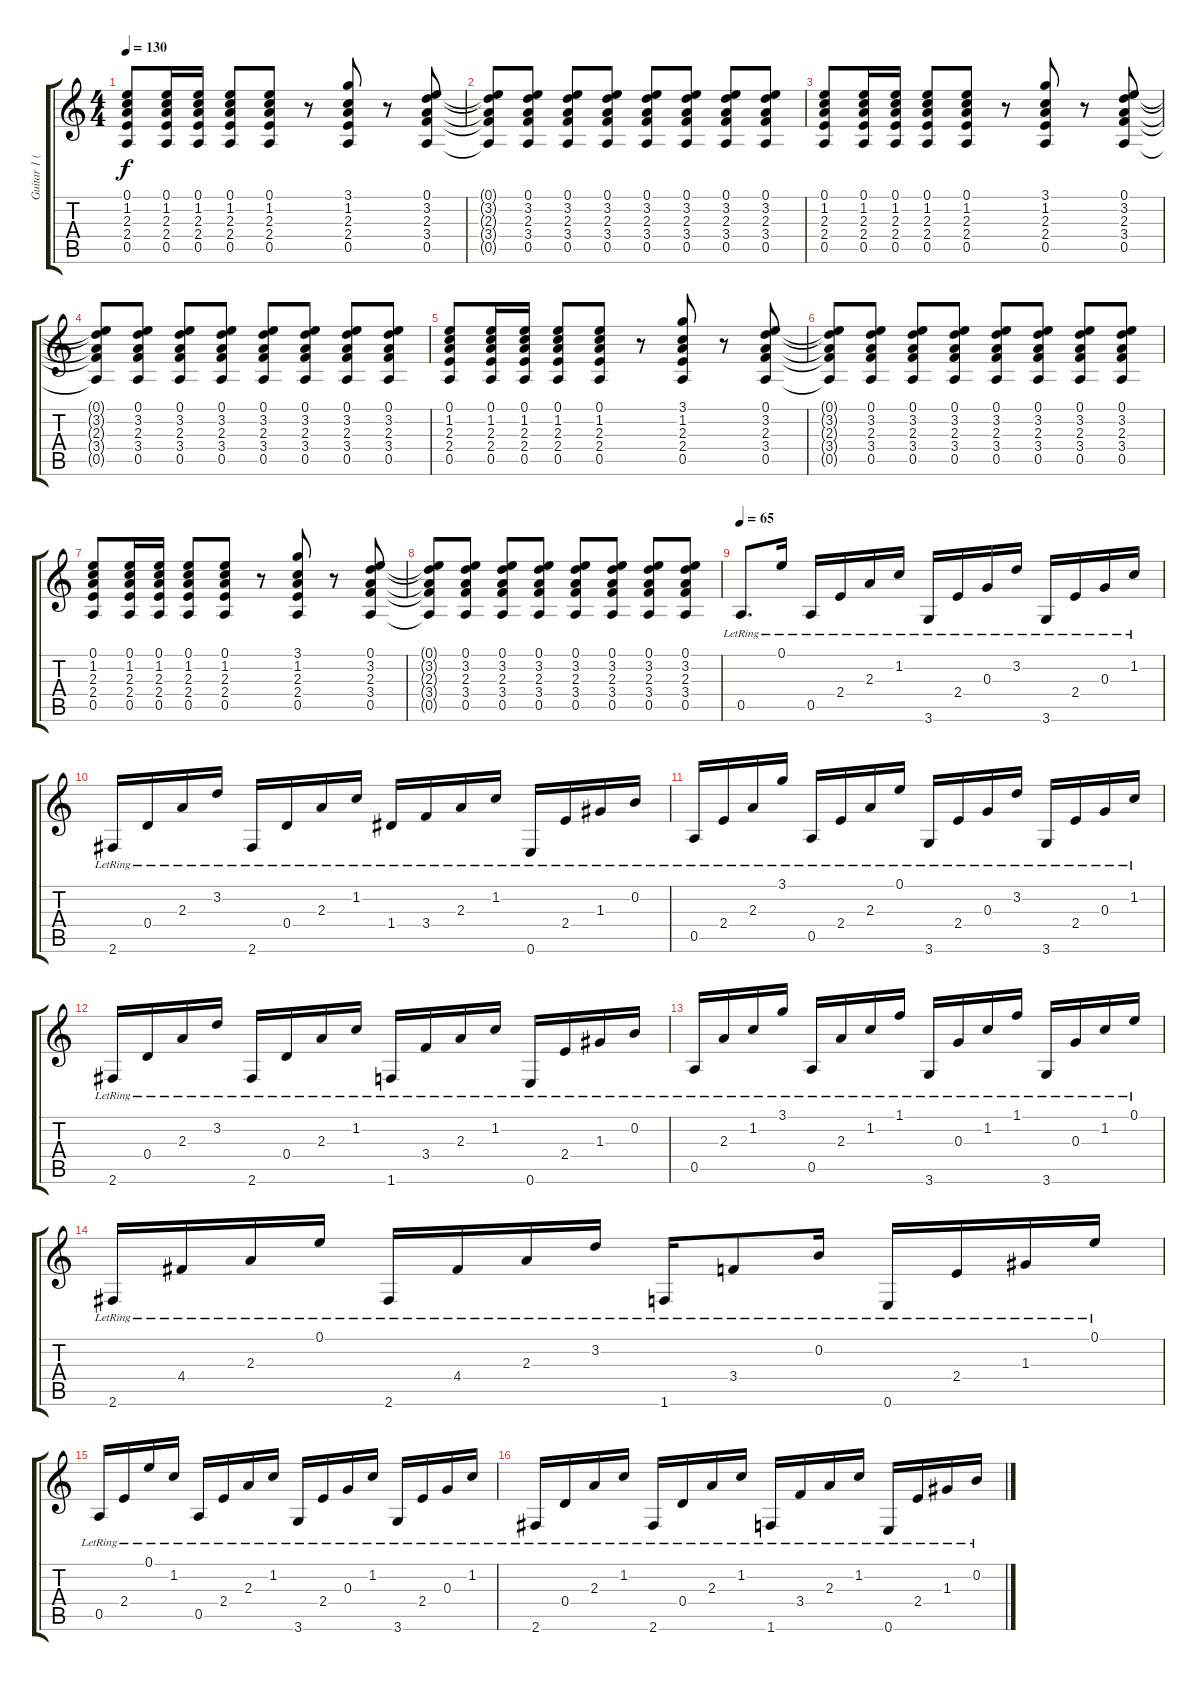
\track ("Guitar 1 (Rhythm)" "Guitar 1 (") {instrument acousticguitarsteel}
\staff {score tabs}
\tuning (E4 B3 G3 D3 A2 E2) {hide}
\ts (4 4)
\tempo 130
\clef g2
\ks c
(0.1 1.2 2.3 2.4 0.5).8{dy f instrument acousticguitarsteel} (0.1 1.2 2.3 2.4 0.5).16 (0.1 1.2 2.3 2.4 0.5).16 (0.1 1.2 2.3 2.4 0.5).8 (0.1 1.2 2.3 2.4 0.5).8 r.8 (3.1 1.2 2.3 2.4 0.5).8 r.8 (0.1 3.2 2.3 3.4 0.5).8 |
(0.1{t} 3.2{t} 2.3{t} 3.4{t} 0.5{t}).8 (0.1 3.2 2.3 3.4 0.5).8 (0.1 3.2 2.3 3.4 0.5).8 (0.1 3.2 2.3 3.4 0.5).8 (0.1 3.2 2.3 3.4 0.5).8 (0.1 3.2 2.3 3.4 0.5).8 (0.1 3.2 2.3 3.4 0.5).8 (0.1 3.2 2.3 3.4 0.5).8 |
(0.1 1.2 2.3 2.4 0.5).8{instrument acousticguitarsteel} (0.1 1.2 2.3 2.4 0.5).16 (0.1 1.2 2.3 2.4 0.5).16 (0.1 1.2 2.3 2.4 0.5).8 (0.1 1.2 2.3 2.4 0.5).8 r.8 (3.1 1.2 2.3 2.4 0.5).8 r.8 (0.1 3.2 2.3 3.4 0.5).8 |
(0.1{t} 3.2{t} 2.3{t} 3.4{t} 0.5{t}).8 (0.1 3.2 2.3 3.4 0.5).8 (0.1 3.2 2.3 3.4 0.5).8 (0.1 3.2 2.3 3.4 0.5).8 (0.1 3.2 2.3 3.4 0.5).8 (0.1 3.2 2.3 3.4 0.5).8 (0.1 3.2 2.3 3.4 0.5).8 (0.1 3.2 2.3 3.4 0.5).8 |
(0.1 1.2 2.3 2.4 0.5).8{instrument acousticguitarsteel} (0.1 1.2 2.3 2.4 0.5).16 (0.1 1.2 2.3 2.4 0.5).16 (0.1 1.2 2.3 2.4 0.5).8 (0.1 1.2 2.3 2.4 0.5).8 r.8 (3.1 1.2 2.3 2.4 0.5).8 r.8 (0.1 3.2 2.3 3.4 0.5).8 |
(0.1{t} 3.2{t} 2.3{t} 3.4{t} 0.5{t}).8 (0.1 3.2 2.3 3.4 0.5).8 (0.1 3.2 2.3 3.4 0.5).8 (0.1 3.2 2.3 3.4 0.5).8 (0.1 3.2 2.3 3.4 0.5).8 (0.1 3.2 2.3 3.4 0.5).8 (0.1 3.2 2.3 3.4 0.5).8 (0.1 3.2 2.3 3.4 0.5).8 |
(0.1 1.2 2.3 2.4 0.5).8{instrument acousticguitarsteel} (0.1 1.2 2.3 2.4 0.5).16 (0.1 1.2 2.3 2.4 0.5).16 (0.1 1.2 2.3 2.4 0.5).8 (0.1 1.2 2.3 2.4 0.5).8 r.8 (3.1 1.2 2.3 2.4 0.5).8 r.8 (0.1 3.2 2.3 3.4 0.5).8 |
(0.1{t} 3.2{t} 2.3{t} 3.4{t} 0.5{t}).8 (0.1 3.2 2.3 3.4 0.5).8 (0.1 3.2 2.3 3.4 0.5).8 (0.1 3.2 2.3 3.4 0.5).8 (0.1 3.2 2.3 3.4 0.5).8 (0.1 3.2 2.3 3.4 0.5).8 (0.1 3.2 2.3 3.4 0.5).8 (0.1 3.2 2.3 3.4 0.5).8 |
\tempo 65
0.5{lr}.8{d} 0.1{lr}.16 0.5{lr}.16 2.4{lr}.16 2.3{lr}.16 1.2{lr}.16 3.6{lr}.16 2.4{lr}.16 0.3{lr}.16 3.2{lr}.16 3.6{lr}.16 2.4{lr}.16 0.3{lr}.16 1.2{lr}.16 |
2.6{lr}.16 0.4{lr}.16 2.3{lr}.16 3.2{lr}.16 2.6{lr}.16 0.4{lr}.16 2.3{lr}.16 1.2{lr}.16 1.4{lr}.16 3.4{lr}.16 2.3{lr}.16 1.2{lr}.16 0.6{lr}.16 2.4{lr}.16 1.3{lr}.16 0.2{lr}.16 |
0.5{lr}.16 2.4{lr}.16 2.3{lr}.16 3.1{lr}.16 0.5{lr}.16 2.4{lr}.16 2.3{lr}.16 0.1{lr}.16 3.6{lr}.16 2.4{lr}.16 0.3{lr}.16 3.2{lr}.16 3.6{lr}.16 2.4{lr}.16 0.3{lr}.16 1.2{lr}.16 |
2.6{lr}.16 0.4{lr}.16 2.3{lr}.16 3.2{lr}.16 2.6{lr}.16 0.4{lr}.16 2.3{lr}.16 1.2{lr}.16 1.6{lr}.16 3.4{lr}.16 2.3{lr}.16 1.2{lr}.16 0.6{lr}.16 2.4{lr}.16 1.3{lr}.16 0.2{lr}.16 |
0.5{lr}.16 2.3{lr}.16 1.2{lr}.16 3.1{lr}.16 0.5{lr}.16 2.3{lr}.16 1.2{lr}.16 1.1{lr}.16 3.6{lr}.16 0.3{lr}.16 1.2{lr}.16 1.1{lr}.16 3.6{lr}.16 0.3{lr}.16 1.2{lr}.16 0.1{lr}.16 |
2.6{lr}.16 4.4{lr}.16 2.3{lr}.16 0.1{lr}.16 2.6{lr}.16 4.4{lr}.16 2.3{lr}.16 3.2{lr}.16 1.6{lr}.16 3.4{lr}.8 0.2{lr}.16 0.6{lr}.16 2.4{lr}.16 1.3{lr}.16 0.1{lr}.16 |
0.5{lr}.16 2.4{lr}.16 0.1{lr}.16 1.2{lr}.16 0.5{lr}.16 2.4{lr}.16 2.3{lr}.16 1.2{lr}.16 3.6{lr}.16 2.4{lr}.16 0.3{lr}.16 1.2{lr}.16 3.6{lr}.16 2.4{lr}.16 0.3{lr}.16 1.2{lr}.16 |
2.6{lr}.16 0.4{lr}.16 2.3{lr}.16 1.2{lr}.16 2.6{lr}.16 0.4{lr}.16 2.3{lr}.16 1.2{lr}.16 1.6{lr}.16 3.4{lr}.16 2.3{lr}.16 1.2{lr}.16 0.6{lr}.16 2.4{lr}.16 1.3{lr}.16 0.2{lr}.16
